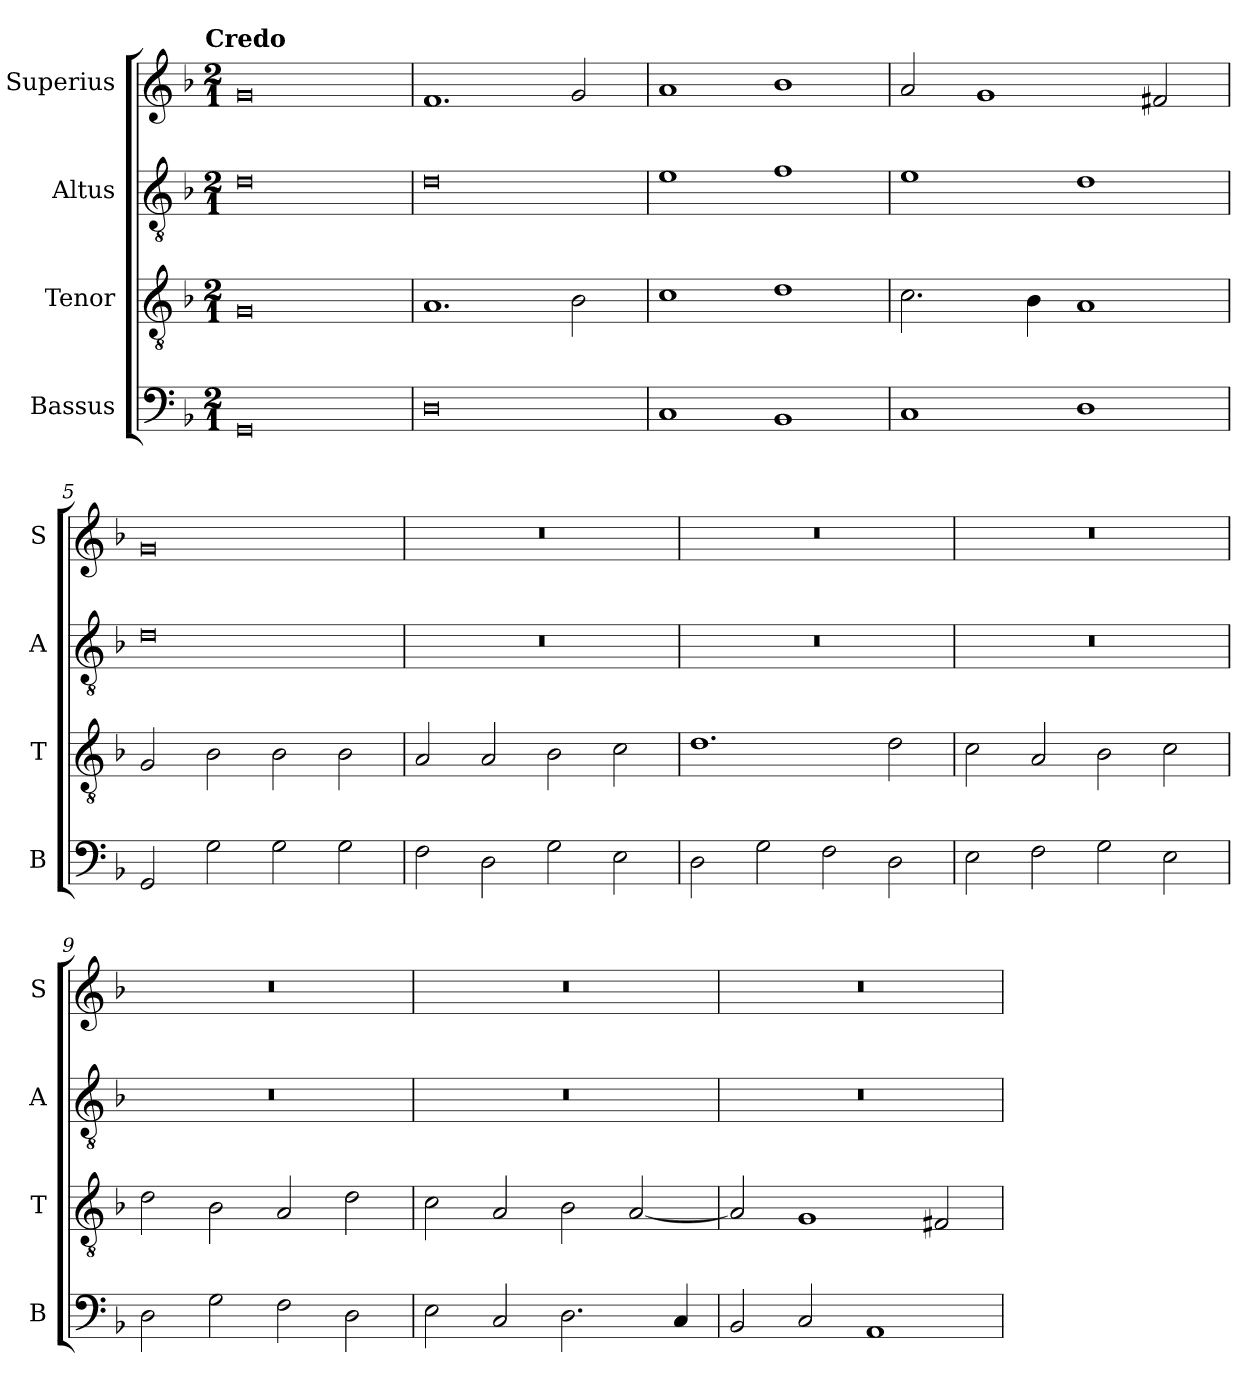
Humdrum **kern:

**kern	**kern	**kern	**kern
*part4	*part3	*part2	*part1
*staff4	*staff3	*staff2	*staff1
*I"Bassus	*I"Tenor	*I"Altus	*I"Superius
*I'B	*I'T	*I'A	*I'S
*clefF4	*clefGv2	*clefGv2	*clefG2
*k[b-]	*k[b-]	*k[b-]	*k[b-]
!!LO:TX:omd:t=Credo
*M2/1	*M2/1	*M2/1	*M2/1
=1	=1	=1	=1
0GG	0G	0d	0g
=2	=2	=2	=2
0D	1.A	0d	1.f
.	2B-\	.	2g/
=3	=3	=3	=3
1C	1c	1e	1a
1BB-	1d	1f	1b-
=4	=4	=4	=4
1C	2.c\	1e	2a/
.	.	.	1g
.	4B-\	.	.
1D	1A	1d	.
.	.	.	2f#X/
=5	=5	=5	=5
2GG/	2G/	0d	0g
2G\	2B-\	.	.
2G\	2B-\	.	.
2G\	2B-\	.	.
=6	=6	=6	=6
2F\	2A/	0r	0r
2D\	2A/	.	.
2G\	2B-\	.	.
2E\	2c\	.	.
=7	=7	=7	=7
2D\	1.d	0r	0r
2G\	.	.	.
2F\	.	.	.
2D\	2d\	.	.
=8	=8	=8	=8
2E\	2c\	0r	0r
2F\	2A/	.	.
2G\	2B-\	.	.
2E\	2c\	.	.
=9	=9	=9	=9
2D\	2d\	0r	0r
2G\	2B-\	.	.
2F\	2A/	.	.
2D\	2d\	.	.
=10	=10	=10	=10
2E\	2c\	0r	0r
2C/	2A/	.	.
2.D\	2B-\	.	.
.	[2A/	.	.
4C/	.	.	.
=11	=11	=11	=11
2BB-/	2A/]	0r	0r
2C/	1G	.	.
1AA	.	.	.
.	2F#X/	.	.
=	=	=	=
*-	*-	*-	*-
